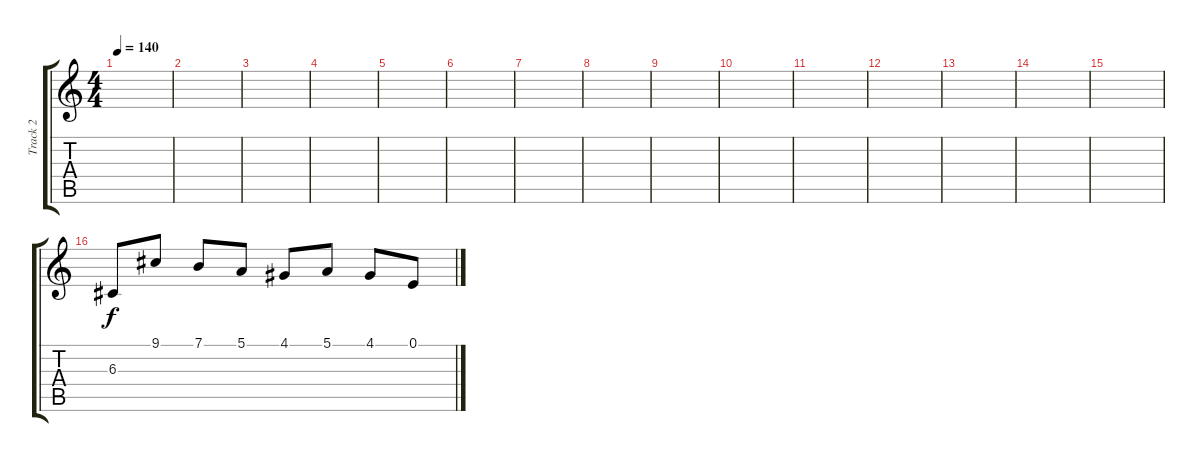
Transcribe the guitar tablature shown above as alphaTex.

\track ("Track 2" "Track 2") {instrument honkytonkpiano}
\staff {score tabs}
\tuning (E4 B3 G3 D3 A2 E2) {hide}
\ts (4 4)
\tempo 140
\clef g2
\ks c
|
|
|
|
|
|
|
|
|
|
|
|
|
|
|
6.3.8 9.1.8 7.1.8 5.1.8 4.1.8 5.1.8 4.1.8 0.1.8
